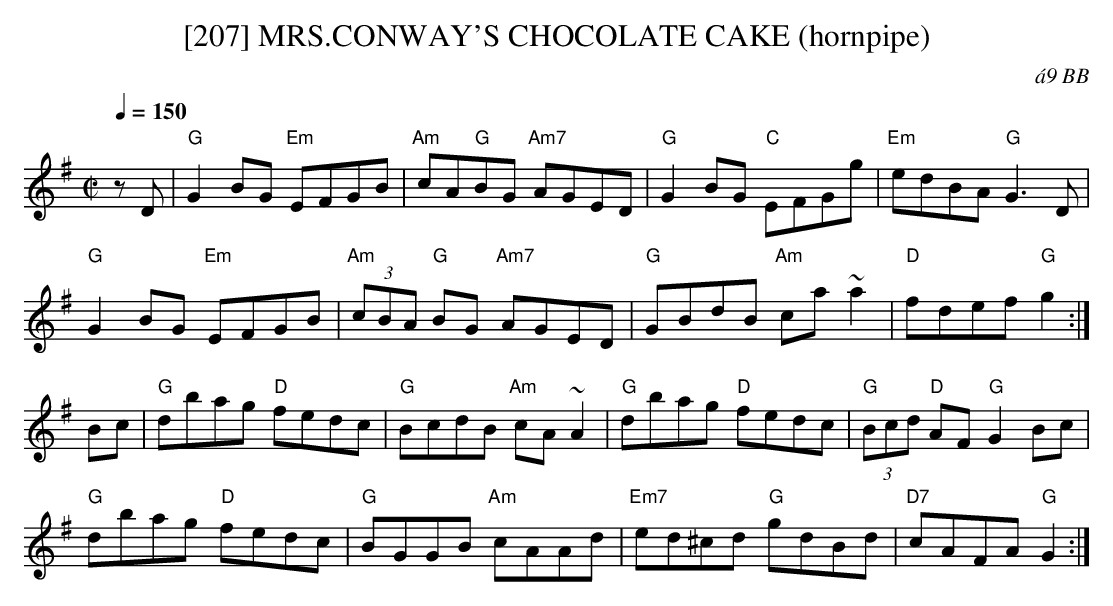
X:1
T:[207] MRS.CONWAY'S CHOCOLATE CAKE (hornpipe)
C:\'a9 BB
Q:1/4=150
M:C|
L:1/8
K:G
zD|"G"G2 BG "Em"EFGB|"Am"cA"G"BG "Am7"AGED|"G"G2 BG "C"EFGg|"Em"edBA "G"G3 D|
"G"G2 BG "Em"EFGB|"Am"(3cBA "G"BG "Am7"AGED|"G"GBdB "Am"ca~a2|"D"fdef "G"g2 :|
Bc|"G"dbag "D"fedc|"G"BcdB "Am"cA~A2|"G"dbag "D"fedc|"G"(3Bcd "D"AF "G"G2 Bc|
"G"dbag "D"fedc|"G"BGGB "Am"cAAd|"Em7"ed^cd "G"gdBd|"D7"cAFA "G"G2 :|
